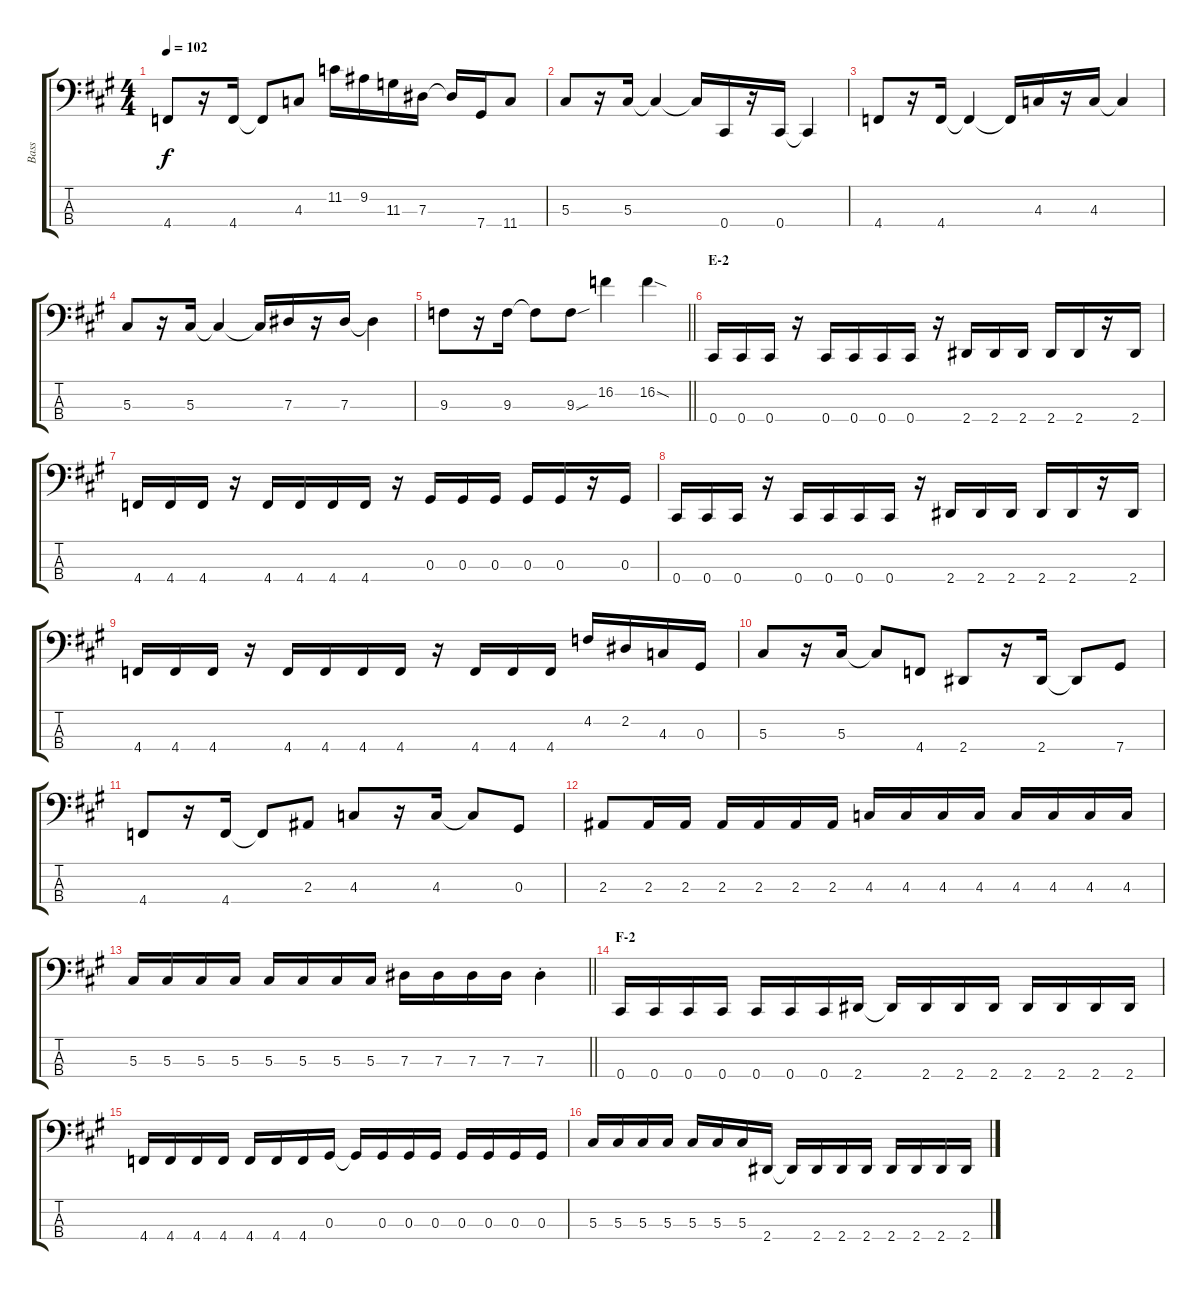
\track ("Bass" "Bass") {instrument electricbasspick}
\staff {score tabs}
\tuning (Gb2 Db2 Ab1 Db1) {hide}
\ts (4 4)
\tempo 102
\clef f4
\ks a
4.4.8{dy f} r.16 4.4.16 4.4{t}.8 4.3.8 11.2.16 9.2.16 11.3.16 7.3.16 7.3{t}.16 7.4.16 11.4.8 |
5.3.8 r.16 5.3.16 5.3{t}.4 5.3{t}.16 0.4.16 r.16 0.4.16 0.4{t}.4 |
4.4.8 r.16 4.4.16 4.4{t}.4 4.4{t}.16 4.3.16 r.16 4.3.16 4.3{t}.4 |
5.3.8 r.16 5.3.16 5.3{t}.4 5.3{t}.16 7.3.16 r.16 7.3.16 7.3{t}.4 |
\barLineRight lightlight
9.3.8 r.16 9.3.16 9.3{t}.8 9.3{sou}.8 16.2.4 16.2{sod}.4 |
\section ("" "E-2")
0.4.16 0.4.16 0.4.16 r.16 0.4.16 0.4.16 0.4.16 0.4.16 r.16 2.4.16 2.4.16 2.4.16 2.4.16 2.4.16 r.16 2.4.16 |
4.4.16 4.4.16 4.4.16 r.16 4.4.16 4.4.16 4.4.16 4.4.16 r.16 0.3.16 0.3.16 0.3.16 0.3.16 0.3.16 r.16 0.3.16 |
0.4.16 0.4.16 0.4.16 r.16 0.4.16 0.4.16 0.4.16 0.4.16 r.16 2.4.16 2.4.16 2.4.16 2.4.16 2.4.16 r.16 2.4.16 |
4.4.16 4.4.16 4.4.16 r.16 4.4.16 4.4.16 4.4.16 4.4.16 r.16 4.4.16 4.4.16 4.4.16 4.2.16 2.2.16 4.3.16 0.3.16 |
5.3.8 r.16 5.3.16 5.3{t}.8 4.4.8 2.4.8 r.16 2.4.16 2.4{t}.8 7.4.8 |
4.4.8 r.16 4.4.16 4.4{t}.8 2.3.8 4.3.8 r.16 4.3.16 4.3{t}.8 0.3.8 |
2.3.8 2.3.16 2.3.16 2.3.16 2.3.16 2.3.16 2.3.16 4.3.16 4.3.16 4.3.16 4.3.16 4.3.16 4.3.16 4.3.16 4.3.16 |
\barLineRight lightlight
5.3.16 5.3.16 5.3.16 5.3.16 5.3.16 5.3.16 5.3.16 5.3.16 7.3.16 7.3.16 7.3.16 7.3.16 7.3{st}.4 |
\section ("" "F-2")
0.4.16 0.4.16 0.4.16 0.4.16 0.4.16 0.4.16 0.4.16 2.4.16 2.4{t}.16 2.4.16 2.4.16 2.4.16 2.4.16 2.4.16 2.4.16 2.4.16 |
4.4.16 4.4.16 4.4.16 4.4.16 4.4.16 4.4.16 4.4.16 0.3.16 0.3{t}.16 0.3.16 0.3.16 0.3.16 0.3.16 0.3.16 0.3.16 0.3.16 |
5.3.16 5.3.16 5.3.16 5.3.16 5.3.16 5.3.16 5.3.16 2.4.16 2.4{t}.16 2.4.16 2.4.16 2.4.16 2.4.16 2.4.16 2.4.16 2.4.16
